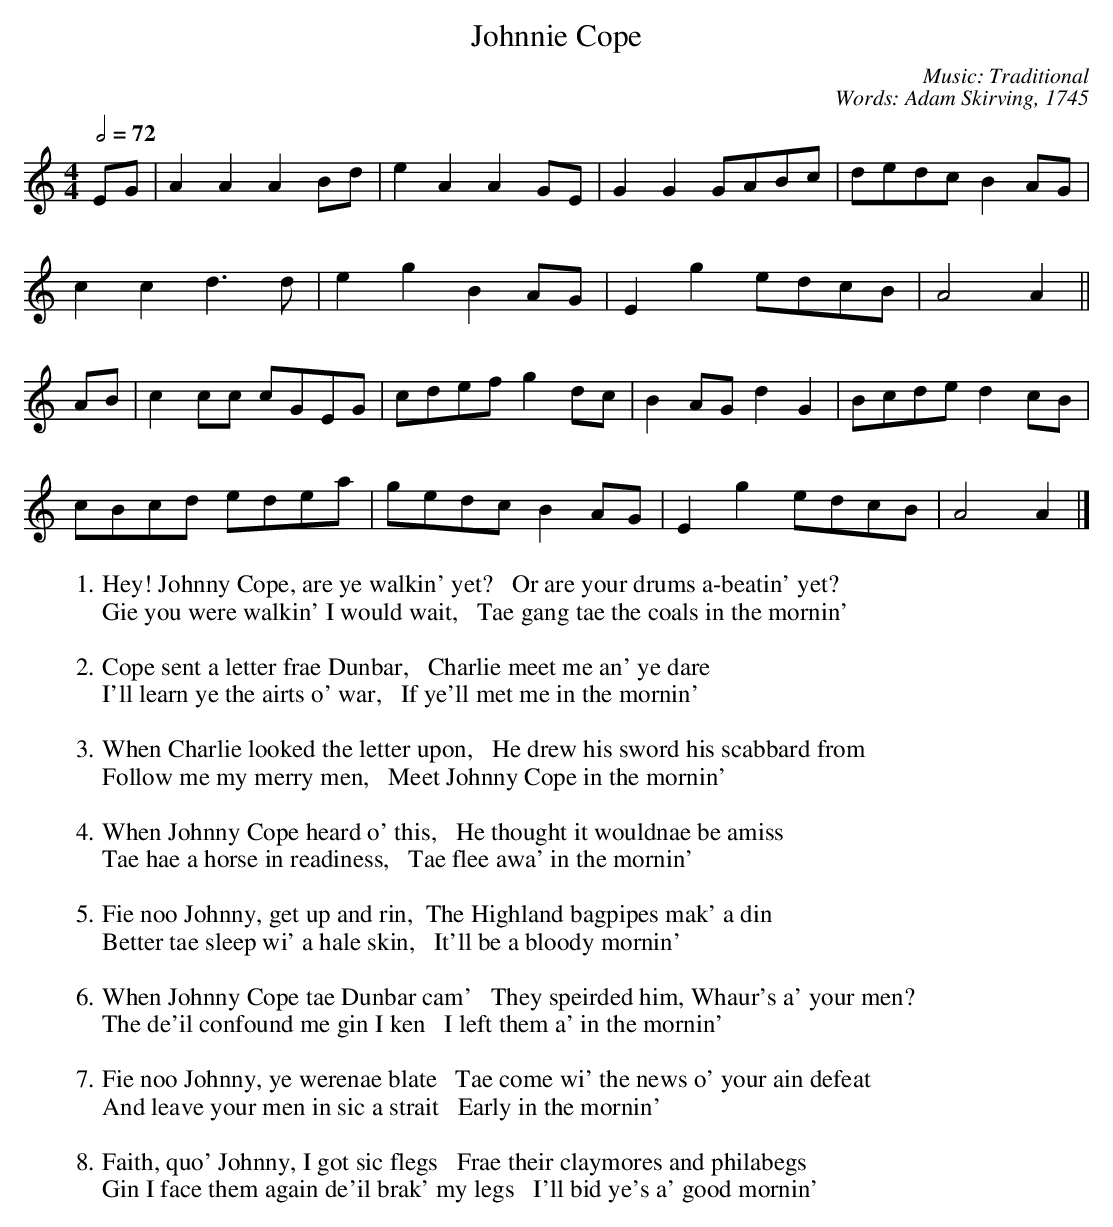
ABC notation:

X:1
T:Johnnie Cope
C:Music: Traditional
C:Words: Adam Skirving, 1745
M:4/4
L:1/8
Q:1/2=72
K:AMin
EG|A2A2 A2Bd|e2A2 A2GE|\
   G2G2 GABc|dedc B2AG|
   c2c2 d3d |e2g2 B2AG|\
   E2g2 edcB|A4   A2 ||
AB|c2cc cGEG|cdef g2dc|\
   B2AG d2G2|Bcde d2cB|
   cBcd edea|gedc B2AG|\
   E2g2 edcB|A4   A2 |]
W:1. Hey! Johnny Cope, are ye walkin' yet?   Or are your drums a-beatin' yet?
W:Gie you were walkin' I would wait,   Tae gang tae the coals in the mornin'
W:
W:2. Cope sent a letter frae Dunbar,   Charlie meet me an' ye dare
W:I'll learn ye the airts o' war,   If ye'll met me in the mornin'
W:
W:3. When Charlie looked the letter upon,   He drew his sword his scabbard from
W:Follow me my merry men,   Meet Johnny Cope in the mornin'
W:
W:4. When Johnny Cope heard o' this,   He thought it wouldnae be amiss
W:Tae hae a horse in readiness,   Tae flee awa' in the mornin'
W:
W:5. Fie noo Johnny, get up and rin,  The Highland bagpipes mak' a din
W:Better tae sleep wi' a hale skin,   It'll be a bloody mornin'
W:
W:6. When Johnny Cope tae Dunbar cam'   They speirded him, Whaur's a' your men?
W:The de'il confound me gin I ken   I left them a' in the mornin'
W:
W:7. Fie noo Johnny, ye werenae blate   Tae come wi' the news o' your ain defeat
W:And leave your men in sic a strait   Early in the mornin'
W:
W:8. Faith, quo' Johnny, I got sic flegs   Frae their claymores and philabegs
W:Gin I face them again de'il brak' my legs   I'll bid ye's a' good mornin'
